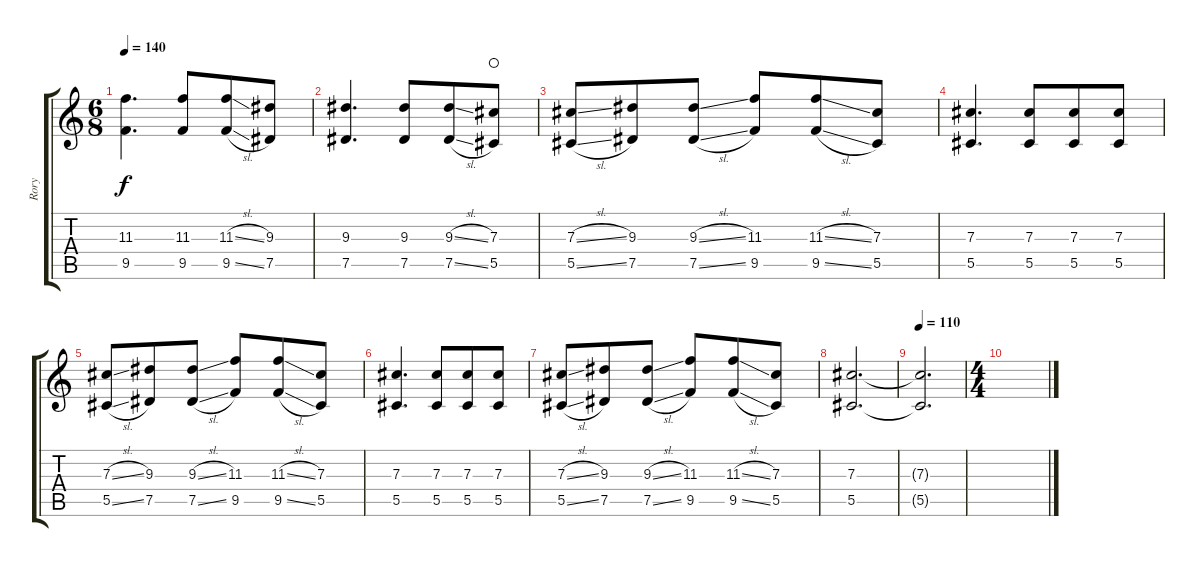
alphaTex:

\track ("Rory" "Rory") {instrument electricguitarclean}
\staff {score tabs}
\tuning (Eb4 Bb3 Gb3 Db3 Ab2 Db2) {hide}
\ts (6 8)
\tempo 140
\clef g2
\ks c
(11.3 9.5).4{d dy f} (11.3 9.5).8 (11.3{sl} 9.5{sl}).8 (9.3 7.5).8 |
(9.3 7.5).4{d} (9.3 7.5).8 (9.3{sl} 7.5{sl}).8 (7.3 5.5).8{waho} |
(7.3{sl} 5.5{sl}).8 (9.3 7.5).8 (9.3{sl} 7.5{sl}).8 (11.3 9.5).8 (11.3{sl} 9.5{sl}).8 (7.3 5.5).8 |
(7.3 5.5).4{d} (7.3 5.5).8 (7.3 5.5).8 (7.3 5.5).8 |
(7.3{sl} 5.5{sl}).8 (9.3 7.5).8 (9.3{sl} 7.5{sl}).8 (11.3 9.5).8 (11.3{sl} 9.5{sl}).8 (7.3 5.5).8 |
(7.3 5.5).4{d} (7.3 5.5).8 (7.3 5.5).8 (7.3 5.5).8 |
(7.3{sl} 5.5{sl}).8 (9.3 7.5).8 (9.3{sl} 7.5{sl}).8 (11.3 9.5).8 (11.3{sl} 9.5{sl}).8 (7.3 5.5).8 |
(7.3 5.5).2{d} |
\tempo 110
(7.3{t} 5.5{t}).2{d} |
\ts (4 4)
